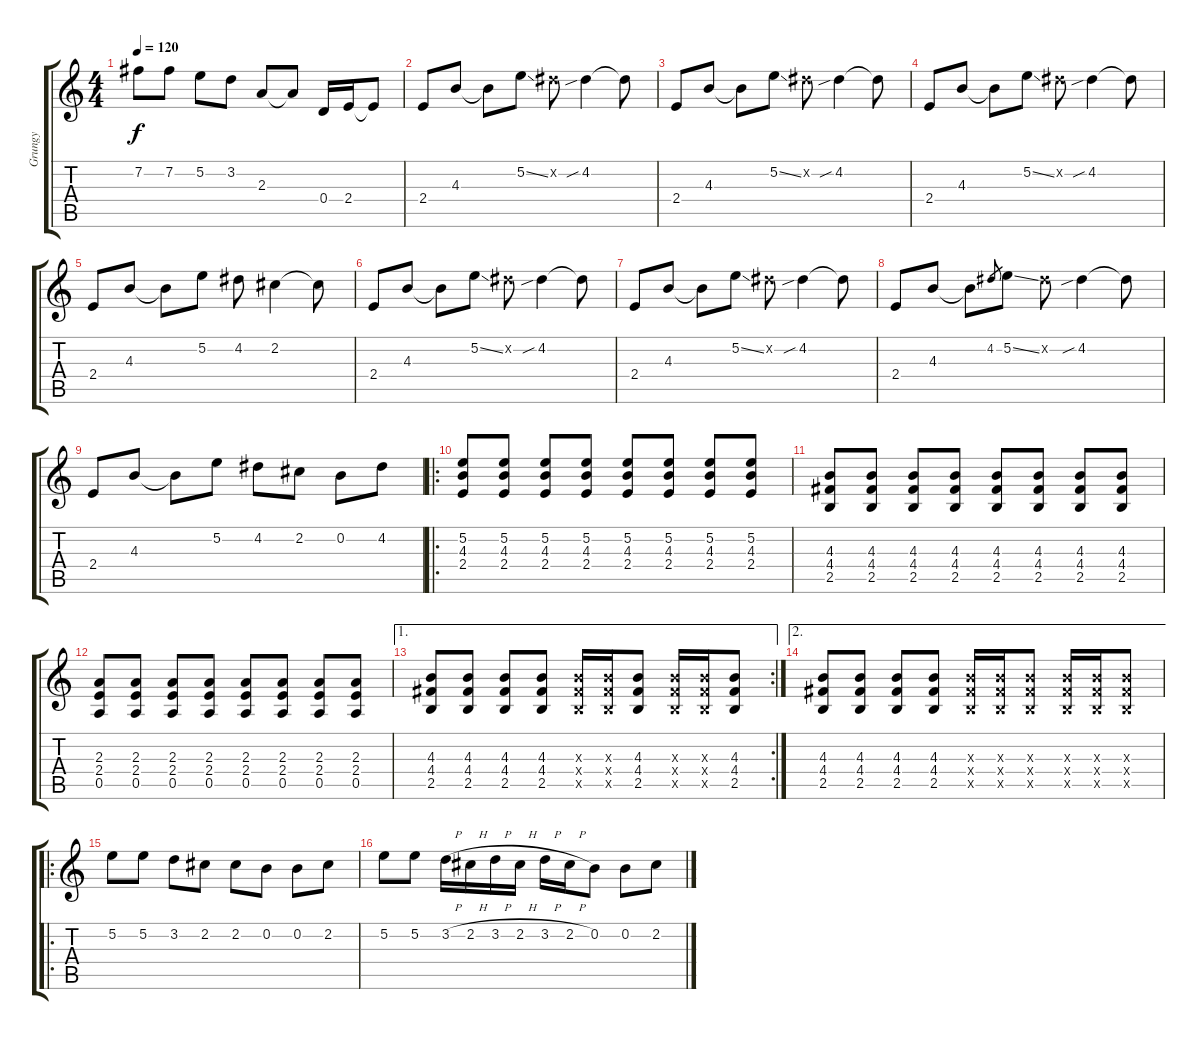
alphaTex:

\track ("Grungy" "Grungy") {instrument distortionguitar}
\staff {score tabs}
\tuning (E4 B3 G3 D3 A2 E2) {hide}
\ts (4 4)
\tempo 120
\clef g2
\ks c
7.2.8{dy f} 7.2.8 5.2.8 3.2.8 2.3.8 2.3{t}.8 0.4.16 2.4.16 2.4{t}.8 |
2.4.8 4.3.8 4.3{t}.8 5.2{ss}.8 4.2{x}.8 4.2{sib}.4 4.2{t}.8 |
2.4.8 4.3.8 4.3{t}.8 5.2{ss}.8 4.2{x}.8 4.2{sib}.4 4.2{t}.8 |
2.4.8 4.3.8 4.3{t}.8 5.2{ss}.8 4.2{x}.8 4.2{sib}.4 4.2{t}.8 |
2.4.8 4.3.8 4.3{t}.8 5.2.8 4.2.8 2.2.4 2.2{t}.8 |
2.4.8 4.3.8 4.3{t}.8 5.2{ss}.8 4.2{x}.8 4.2{sib}.4 4.2{t}.8 |
2.4.8 4.3.8 4.3{t}.8 5.2{ss}.8 4.2{x}.8 4.2{sib}.4 4.2{t}.8 |
2.4.8 4.3.8 4.3{t}.8 4.2.8{gr} 5.2{ss}.8 4.2{x}.8 4.2{sib}.4 4.2{t}.8 |
2.4.8 4.3.8 4.3{t}.8 5.2.8 4.2.8 2.2.8 0.2.8 4.2.8 |
\ro
(5.2 4.3 2.4).8 (5.2 4.3 2.4).8 (5.2 4.3 2.4).8 (5.2 4.3 2.4).8 (5.2 4.3 2.4).8 (5.2 4.3 2.4).8 (5.2 4.3 2.4).8 (5.2 4.3 2.4).8 |
(4.3 4.4 2.5).8 (4.3 4.4 2.5).8 (4.3 4.4 2.5).8 (4.3 4.4 2.5).8 (4.3 4.4 2.5).8 (4.3 4.4 2.5).8 (4.3 4.4 2.5).8 (4.3 4.4 2.5).8 |
(2.3 2.4 0.5).8 (2.3 2.4 0.5).8 (2.3 2.4 0.5).8 (2.3 2.4 0.5).8 (2.3 2.4 0.5).8 (2.3 2.4 0.5).8 (2.3 2.4 0.5).8 (2.3 2.4 0.5).8 |
\ae 1
\rc 2
(4.3 4.4 2.5).8 (4.3 4.4 2.5).8 (4.3 4.4 2.5).8 (4.3 4.4 2.5).8 (4.3{x} 4.4{x} 2.5{x}).16 (4.3{x} 4.4{x} 2.5{x}).16 (4.3 4.4 2.5).8 (4.3{x} 4.4{x} 2.5{x}).16 (4.3{x} 4.4{x} 2.5{x}).16 (4.3 4.4 2.5).8 |
\ae 2
(4.3 4.4 2.5).8 (4.3 4.4 2.5).8 (4.3 4.4 2.5).8 (4.3 4.4 2.5).8 (4.3{x} 4.4{x} 2.5{x}).16 (4.3{x} 4.4{x} 2.5{x}).16 (4.3{x} 4.4{x} 2.5{x}).8 (4.3{x} 4.4{x} 2.5{x}).16 (4.3{x} 4.4{x} 2.5{x}).16 (4.3{x} 4.4{x} 2.5{x}).8 |
\ro
5.2.8 5.2.8 3.2.8 2.2.8 2.2.8 0.2.8 0.2.8 2.2.8 |
5.2.8 5.2.8 3.2{h}.16 2.2{h}.16 3.2{h}.16 2.2{h}.16 3.2{h}.16 2.2{h}.16 0.2.8 0.2.8 2.2.8
